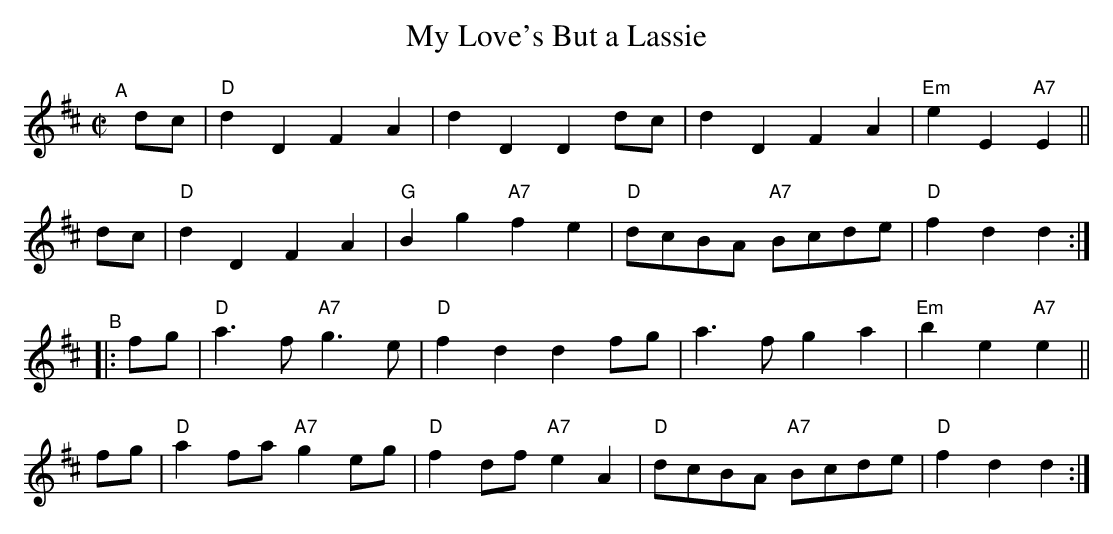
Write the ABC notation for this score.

X:1
T: My Love's But a Lassie
M: C|
L: 1/8
K: D
"^A"[|]\
dc | "D"d2D2 F2A2 |    d2D2     D2dc |    d2D2     F2A2 | "Em"e2E2 "A7"E2 ||
dc | "D"d2D2 F2A2 | "G"B2g2 "A7"f2e2 | "D"dcBA "A7"Bcde |  "D"f2d2     d2 :|
"^B"|:\
fg | "D"a3f   "A7"g3e | "D"f2d2     d2fg |    a3f      g2a2 | "Em"b2e2 "A7"e2 ||
fg | "D"a2fa "A7"g2eg | "D"f2df "A7"e2A2 | "D"dcBA "A7"Bcde |  "D"f2d2     d2 :|
